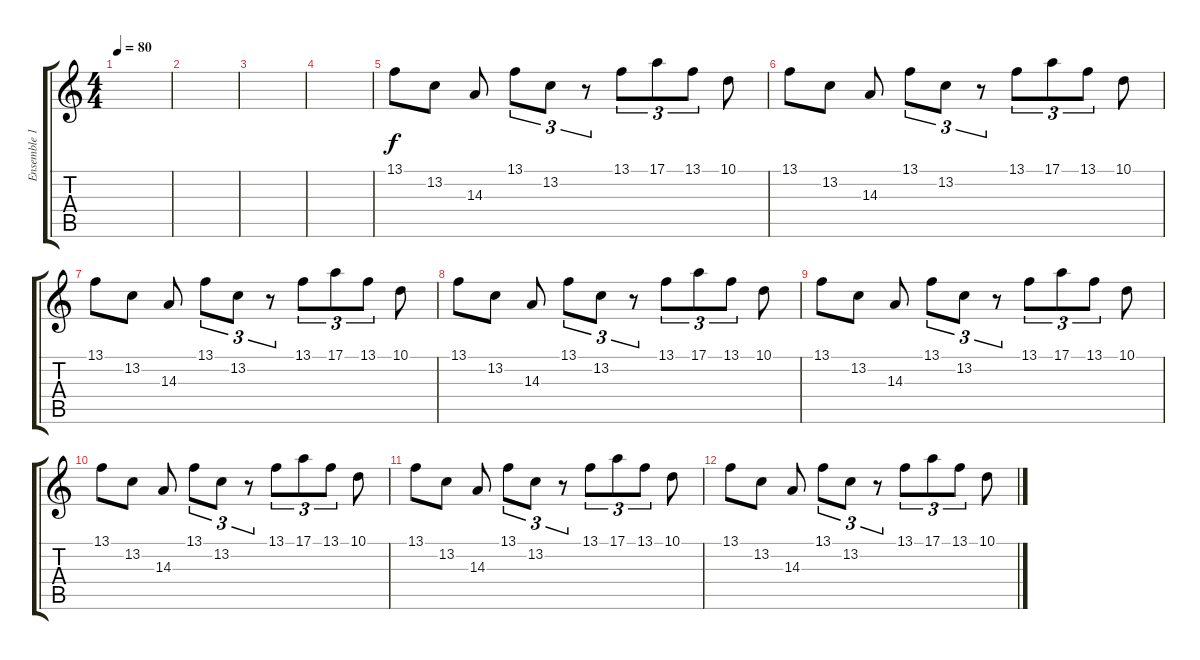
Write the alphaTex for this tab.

\track ("Ensemble 1" "Ensemble 1") {instrument tremolostrings}
\staff {score tabs}
\tuning (E4 B3 G3 D3 A2 E2) {hide}
\ts (4 4)
\tempo 80
\clef g2
\ks c
|
|
|
|
13.1.8 13.2.8 14.3.8 13.1.8{tu (3 2)} 13.2.8{tu (3 2)} r.8{tu (3 2)} 13.1.8{tu (3 2)} 17.1.8{tu (3 2)} 13.1.8{tu (3 2)} 10.1.8 |
13.1.8 13.2.8 14.3.8 13.1.8{tu (3 2)} 13.2.8{tu (3 2)} r.8{tu (3 2)} 13.1.8{tu (3 2)} 17.1.8{tu (3 2)} 13.1.8{tu (3 2)} 10.1.8 |
13.1.8 13.2.8 14.3.8 13.1.8{tu (3 2)} 13.2.8{tu (3 2)} r.8{tu (3 2)} 13.1.8{tu (3 2)} 17.1.8{tu (3 2)} 13.1.8{tu (3 2)} 10.1.8 |
13.1.8 13.2.8 14.3.8 13.1.8{tu (3 2)} 13.2.8{tu (3 2)} r.8{tu (3 2)} 13.1.8{tu (3 2)} 17.1.8{tu (3 2)} 13.1.8{tu (3 2)} 10.1.8 |
13.1.8{volume 0} 13.2.8 14.3.8 13.1.8{tu (3 2)} 13.2.8{tu (3 2)} r.8{tu (3 2)} 13.1.8{tu (3 2)} 17.1.8{tu (3 2)} 13.1.8{tu (3 2)} 10.1.8 |
13.1.8 13.2.8 14.3.8 13.1.8{tu (3 2)} 13.2.8{tu (3 2)} r.8{tu (3 2)} 13.1.8{tu (3 2)} 17.1.8{tu (3 2)} 13.1.8{tu (3 2)} 10.1.8 |
13.1.8 13.2.8 14.3.8 13.1.8{tu (3 2)} 13.2.8{tu (3 2)} r.8{tu (3 2)} 13.1.8{tu (3 2)} 17.1.8{tu (3 2)} 13.1.8{tu (3 2)} 10.1.8 |
13.1.8 13.2.8 14.3.8 13.1.8{tu (3 2)} 13.2.8{tu (3 2)} r.8{tu (3 2)} 13.1.8{tu (3 2)} 17.1.8{tu (3 2)} 13.1.8{tu (3 2)} 10.1.8
